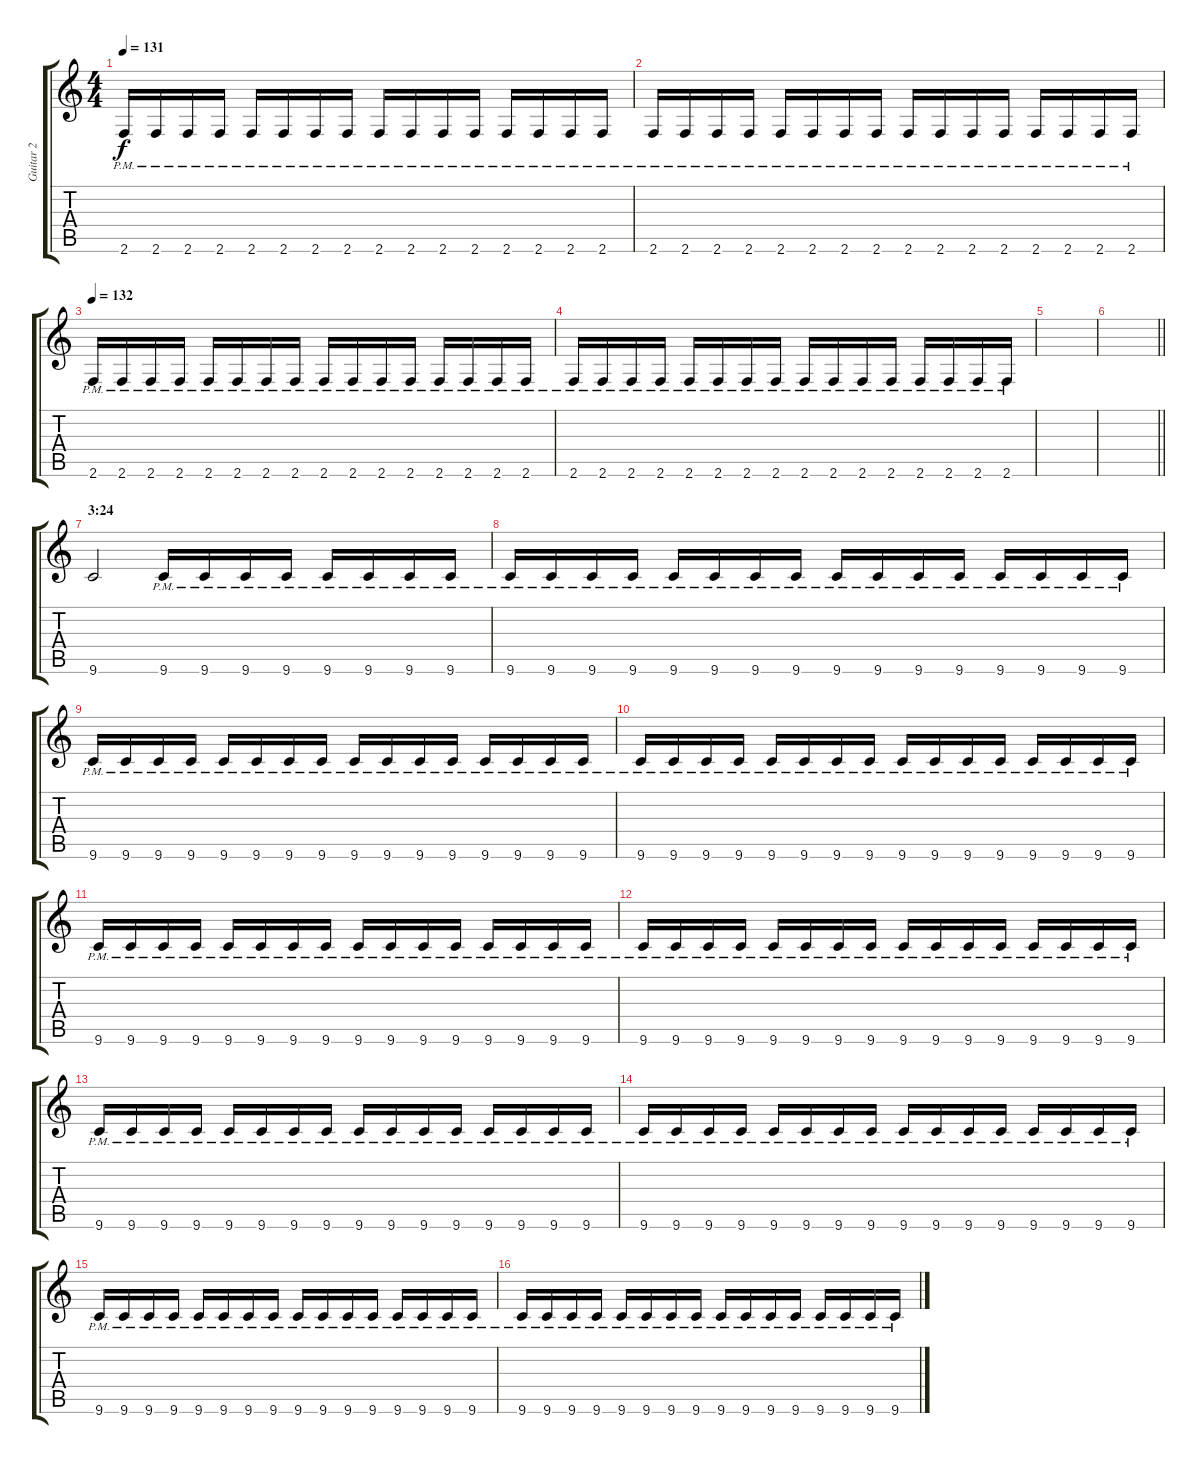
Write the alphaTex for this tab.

\track ("Guitar 2" "Guitar 2") {instrument overdrivenguitar}
\staff {score tabs}
\tuning (Eb4 Bb3 Gb3 Db3 Ab2 Eb2) {hide}
\ts (4 4)
\tempo 131
\clef g2
\ks c
2.6{pm}.16{dy f} 2.6{pm}.16 2.6{pm}.16 2.6{pm}.16 2.6{pm}.16 2.6{pm}.16 2.6{pm}.16 2.6{pm}.16 2.6{pm}.16 2.6{pm}.16 2.6{pm}.16 2.6{pm}.16 2.6{pm}.16 2.6{pm}.16 2.6{pm}.16 2.6{pm}.16 |
2.6{pm}.16 2.6{pm}.16 2.6{pm}.16 2.6{pm}.16 2.6{pm}.16 2.6{pm}.16 2.6{pm}.16 2.6{pm}.16 2.6{pm}.16 2.6{pm}.16 2.6{pm}.16 2.6{pm}.16 2.6{pm}.16 2.6{pm}.16 2.6{pm}.16 2.6{pm}.16 |
\tempo 132
2.6{pm}.16 2.6{pm}.16 2.6{pm}.16 2.6{pm}.16 2.6{pm}.16 2.6{pm}.16 2.6{pm}.16 2.6{pm}.16 2.6{pm}.16 2.6{pm}.16 2.6{pm}.16 2.6{pm}.16 2.6{pm}.16 2.6{pm}.16 2.6{pm}.16 2.6{pm}.16 |
2.6{pm}.16 2.6{pm}.16 2.6{pm}.16 2.6{pm}.16 2.6{pm}.16 2.6{pm}.16 2.6{pm}.16 2.6{pm}.16 2.6{pm}.16 2.6{pm}.16 2.6{pm}.16 2.6{pm}.16 2.6{pm}.16 2.6{pm}.16 2.6{pm}.16 2.6{pm}.16 |
|
\barLineRight lightlight
|
\section ("" "3:24")
9.6.2 9.6{pm}.16 9.6{pm}.16 9.6{pm}.16 9.6{pm}.16 9.6{pm}.16 9.6{pm}.16 9.6{pm}.16 9.6{pm}.16 |
9.6{pm}.16 9.6{pm}.16 9.6{pm}.16 9.6{pm}.16 9.6{pm}.16 9.6{pm}.16 9.6{pm}.16 9.6{pm}.16 9.6{pm}.16 9.6{pm}.16 9.6{pm}.16 9.6{pm}.16 9.6{pm}.16 9.6{pm}.16 9.6{pm}.16 9.6{pm}.16 |
9.6{pm}.16 9.6{pm}.16 9.6{pm}.16 9.6{pm}.16 9.6{pm}.16 9.6{pm}.16 9.6{pm}.16 9.6{pm}.16 9.6{pm}.16 9.6{pm}.16 9.6{pm}.16 9.6{pm}.16 9.6{pm}.16 9.6{pm}.16 9.6{pm}.16 9.6{pm}.16 |
9.6{pm}.16 9.6{pm}.16 9.6{pm}.16 9.6{pm}.16 9.6{pm}.16 9.6{pm}.16 9.6{pm}.16 9.6{pm}.16 9.6{pm}.16 9.6{pm}.16 9.6{pm}.16 9.6{pm}.16 9.6{pm}.16 9.6{pm}.16 9.6{pm}.16 9.6{pm}.16 |
9.6{pm}.16 9.6{pm}.16 9.6{pm}.16 9.6{pm}.16 9.6{pm}.16 9.6{pm}.16 9.6{pm}.16 9.6{pm}.16 9.6{pm}.16 9.6{pm}.16 9.6{pm}.16 9.6{pm}.16 9.6{pm}.16 9.6{pm}.16 9.6{pm}.16 9.6{pm}.16 |
9.6{pm}.16 9.6{pm}.16 9.6{pm}.16 9.6{pm}.16 9.6{pm}.16 9.6{pm}.16 9.6{pm}.16 9.6{pm}.16 9.6{pm}.16 9.6{pm}.16 9.6{pm}.16 9.6{pm}.16 9.6{pm}.16 9.6{pm}.16 9.6{pm}.16 9.6{pm}.16 |
9.6{pm}.16 9.6{pm}.16 9.6{pm}.16 9.6{pm}.16 9.6{pm}.16 9.6{pm}.16 9.6{pm}.16 9.6{pm}.16 9.6{pm}.16 9.6{pm}.16 9.6{pm}.16 9.6{pm}.16 9.6{pm}.16 9.6{pm}.16 9.6{pm}.16 9.6{pm}.16 |
9.6{pm}.16 9.6{pm}.16 9.6{pm}.16 9.6{pm}.16 9.6{pm}.16 9.6{pm}.16 9.6{pm}.16 9.6{pm}.16 9.6{pm}.16 9.6{pm}.16 9.6{pm}.16 9.6{pm}.16 9.6{pm}.16 9.6{pm}.16 9.6{pm}.16 9.6{pm}.16 |
9.6{pm}.16 9.6{pm}.16 9.6{pm}.16 9.6{pm}.16 9.6{pm}.16 9.6{pm}.16 9.6{pm}.16 9.6{pm}.16 9.6{pm}.16 9.6{pm}.16 9.6{pm}.16 9.6{pm}.16 9.6{pm}.16 9.6{pm}.16 9.6{pm}.16 9.6{pm}.16 |
9.6{pm}.16 9.6{pm}.16 9.6{pm}.16 9.6{pm}.16 9.6{pm}.16 9.6{pm}.16 9.6{pm}.16 9.6{pm}.16 9.6{pm}.16 9.6{pm}.16 9.6{pm}.16 9.6{pm}.16 9.6{pm}.16 9.6{pm}.16 9.6{pm}.16 9.6{pm}.16
